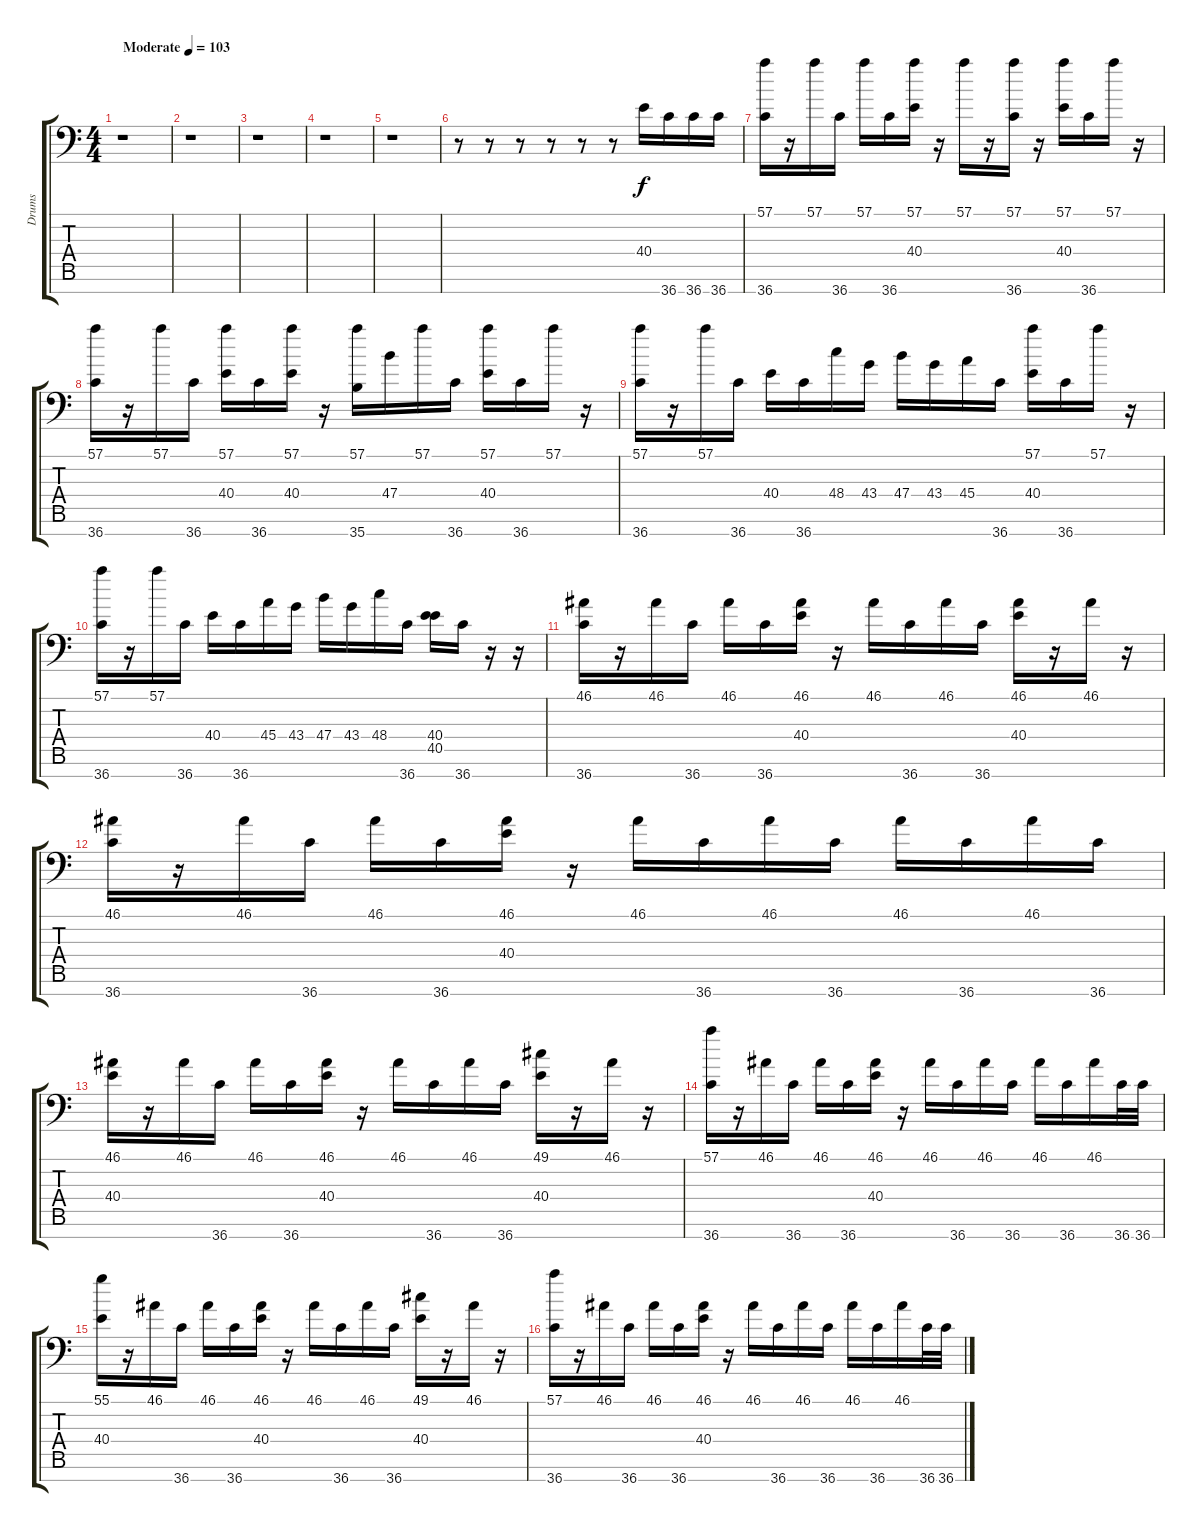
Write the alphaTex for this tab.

\track ("Drums" "Drums") {instrument acousticgrandpiano}
\staff {score tabs}
\tuning (C-1 C-1 C-1 C-1 C-1 C-1 C-1) {hide}
\ts (4 4)
\tempo (103 "Moderate")
\clef f4
\ks c
r.1{dy f instrument acousticgrandpiano} |
r.1 |
r.1 |
r.1 |
r.1 |
r.8 r.8 r.8 r.8 r.8 r.8 40.4.16 36.7.16 36.7.16 36.7.16 |
(57.1 36.7).16 r.16 57.1.16 36.7.16 57.1.16 36.7.16 (57.1 40.4).16 r.16 57.1.16 r.16 (57.1 36.7).16 r.16 (57.1 40.4).16 36.7.16 57.1.16 r.16 |
(57.1 36.7).16 r.16 57.1.16 36.7.16 (57.1 40.4).16 36.7.16 (57.1 40.4).16 r.16 (57.1 35.7).16 47.4.16 57.1.16 36.7.16 (57.1 40.4).16 36.7.16 57.1.16 r.16 |
(57.1 36.7).16 r.16 57.1.16 36.7.16 40.4.16 36.7.16 48.4.16 43.4.16 47.4.16 43.4.16 45.4.16 36.7.16 (57.1 40.4).16 36.7.16 57.1.16 r.16 |
(57.1 36.7).16 r.16 57.1.16 36.7.16 40.4.16 36.7.16 45.4.16 43.4.16 47.4.16 43.4.16 48.4.16 36.7.16 (40.4 40.5).16 36.7.16 r.16 r.16 |
(46.1 36.7).16 r.16 46.1.16 36.7.16 46.1.16 36.7.16 (46.1 40.4).16 r.16 46.1.16 36.7.16 46.1.16 36.7.16 (46.1 40.4).16 r.16 46.1.16 r.16 |
(46.1 36.7).16 r.16 46.1.16 36.7.16 46.1.16 36.7.16 (46.1 40.4).16 r.16 46.1.16 36.7.16 46.1.16 36.7.16 46.1.16 36.7.16 46.1.16 36.7.16 |
(46.1 40.4).16 r.16 46.1.16 36.7.16 46.1.16 36.7.16 (46.1 40.4).16 r.16 46.1.16 36.7.16 46.1.16 36.7.16 (49.1 40.4).16 r.16 46.1.16 r.16 |
(57.1 36.7).16 r.16 46.1.16 36.7.16 46.1.16 36.7.16 (46.1 40.4).16 r.16 46.1.16 36.7.16 46.1.16 36.7.16 46.1.16 36.7.16 46.1.16 36.7.32 36.7.32 |
(55.1 40.4).16 r.16 46.1.16 36.7.16 46.1.16 36.7.16 (46.1 40.4).16 r.16 46.1.16 36.7.16 46.1.16 36.7.16 (49.1 40.4).16 r.16 46.1.16 r.16 |
(57.1 36.7).16 r.16 46.1.16 36.7.16 46.1.16 36.7.16 (46.1 40.4).16 r.16 46.1.16 36.7.16 46.1.16 36.7.16 46.1.16 36.7.16 46.1.16 36.7.32 36.7.32
